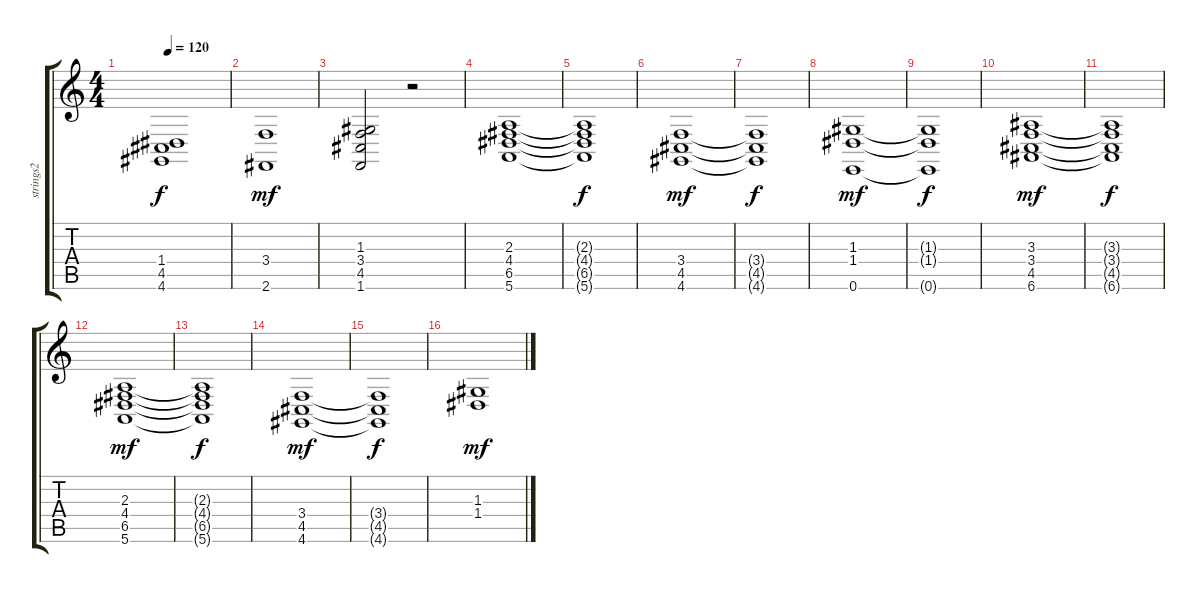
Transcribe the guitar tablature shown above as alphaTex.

\track ("strings2" "strings2") {instrument synthstrings1}
\staff {score tabs}
\tuning (E4 B3 G3 D3 A2 E2) {hide}
\ts (4 4)
\tempo 120
\clef g2
\ks c
(1.4{t} 4.5{t} 4.6{t}).1{dy f} |
(3.4 2.6).1{dy mf} |
(1.3 3.4 4.5 1.6).2 r.2 |
(2.3 4.4 6.5 5.6).1 |
(2.3{t} 4.4{t} 6.5{t} 5.6{t}).1{dy f} |
(3.4 4.5 4.6).1{dy mf} |
(3.4{t} 4.5{t} 4.6{t}).1{dy f} |
(1.3 1.4 0.6).1{dy mf} |
(1.3{t} 1.4{t} 0.6{t}).1{dy f} |
(3.3 3.4 4.5 6.6).1{dy mf} |
(3.3{t} 3.4{t} 4.5{t} 6.6{t}).1{dy f} |
(2.3 4.4 6.5 5.6).1{dy mf} |
(2.3{t} 4.4{t} 6.5{t} 5.6{t}).1{dy f} |
(3.4 4.5 4.6).1{dy mf} |
(3.4{t} 4.5{t} 4.6{t}).1{dy f} |
(1.3 1.4).1{dy mf}
